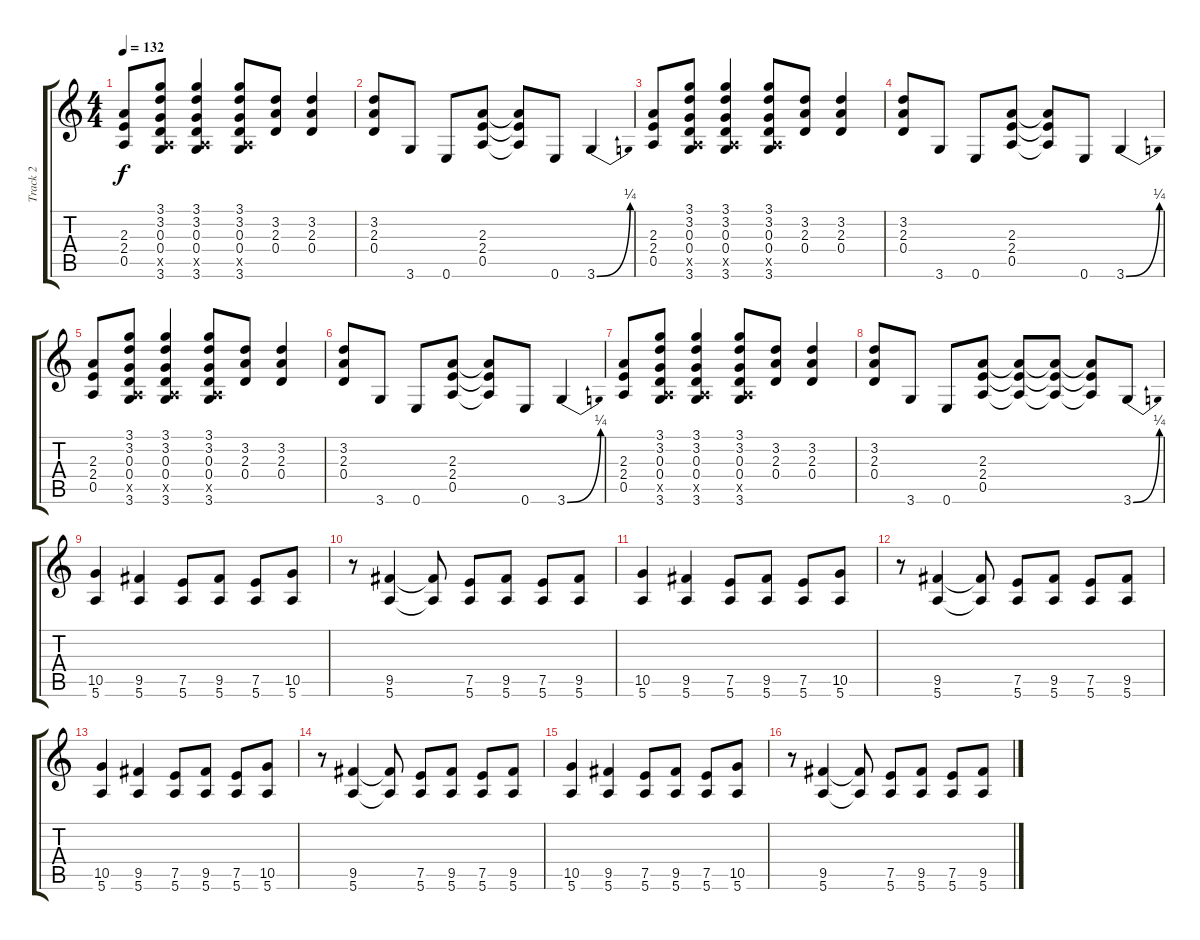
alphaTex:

\track ("Track 2" "Track 2") {instrument distortionguitar}
\staff {score tabs}
\tuning (E4 B3 G3 D3 A2 E2) {hide}
\ts (4 4)
\tempo 132
\clef g2
\ks c
(2.3 2.4 0.5).8{dy f} (3.1 3.2 0.3 0.4 0.5{x} 3.6).8 (3.1 3.2 0.3 0.4 0.5{x} 3.6).4 (3.1 3.2 0.3 0.4 0.5{x} 3.6).8 (3.2 2.3 0.4).8 (3.2 2.3 0.4).4 |
(3.2 2.3 0.4).8 3.6.8 0.6.8 (2.3 2.4 0.5).8 (2.3{t} 2.4{t} 0.5{t}).8 0.6.8 3.6{be (bend 0 0 60 1)}.4 |
(2.3 2.4 0.5).8 (3.1 3.2 0.3 0.4 0.5{x} 3.6).8 (3.1 3.2 0.3 0.4 0.5{x} 3.6).4 (3.1 3.2 0.3 0.4 0.5{x} 3.6).8 (3.2 2.3 0.4).8 (3.2 2.3 0.4).4 |
(3.2 2.3 0.4).8 3.6.8 0.6.8 (2.3 2.4 0.5).8 (2.3{t} 2.4{t} 0.5{t}).8 0.6.8 3.6{be (bend 0 0 60 1)}.4 |
(2.3 2.4 0.5).8 (3.1 3.2 0.3 0.4 0.5{x} 3.6).8 (3.1 3.2 0.3 0.4 0.5{x} 3.6).4 (3.1 3.2 0.3 0.4 0.5{x} 3.6).8 (3.2 2.3 0.4).8 (3.2 2.3 0.4).4 |
(3.2 2.3 0.4).8 3.6.8 0.6.8 (2.3 2.4 0.5).8 (2.3{t} 2.4{t} 0.5{t}).8 0.6.8 3.6{be (bend 0 0 60 1)}.4 |
(2.3 2.4 0.5).8 (3.1 3.2 0.3 0.4 0.5{x} 3.6).8 (3.1 3.2 0.3 0.4 0.5{x} 3.6).4 (3.1 3.2 0.3 0.4 0.5{x} 3.6).8 (3.2 2.3 0.4).8 (3.2 2.3 0.4).4 |
(3.2 2.3 0.4).8 3.6.8 0.6.8 (2.3 2.4 0.5).8 (2.3{t} 2.4{t} 0.5{t}).8 (2.3{t} 2.4{t} 0.5{t}).8 (2.3{t} 2.4{t} 0.5{t}).8 3.6{be (bend 0 0 60 1)}.8 |
(10.5 5.6).4 (9.5 5.6).4 (7.5 5.6).8 (9.5 5.6).8 (7.5 5.6).8 (10.5 5.6).8 |
r.8 (9.5 5.6).4 (9.5{t} 5.6{t}).8 (7.5 5.6).8 (9.5 5.6).8 (7.5 5.6).8 (9.5 5.6).8 |
(10.5 5.6).4 (9.5 5.6).4 (7.5 5.6).8 (9.5 5.6).8 (7.5 5.6).8 (10.5 5.6).8 |
r.8 (9.5 5.6).4 (9.5{t} 5.6{t}).8 (7.5 5.6).8 (9.5 5.6).8 (7.5 5.6).8 (9.5 5.6).8 |
(10.5 5.6).4 (9.5 5.6).4 (7.5 5.6).8 (9.5 5.6).8 (7.5 5.6).8 (10.5 5.6).8 |
r.8 (9.5 5.6).4 (9.5{t} 5.6{t}).8 (7.5 5.6).8 (9.5 5.6).8 (7.5 5.6).8 (9.5 5.6).8 |
(10.5 5.6).4 (9.5 5.6).4 (7.5 5.6).8 (9.5 5.6).8 (7.5 5.6).8 (10.5 5.6).8 |
r.8 (9.5 5.6).4 (9.5{t} 5.6{t}).8 (7.5 5.6).8 (9.5 5.6).8 (7.5 5.6).8 (9.5 5.6).8
